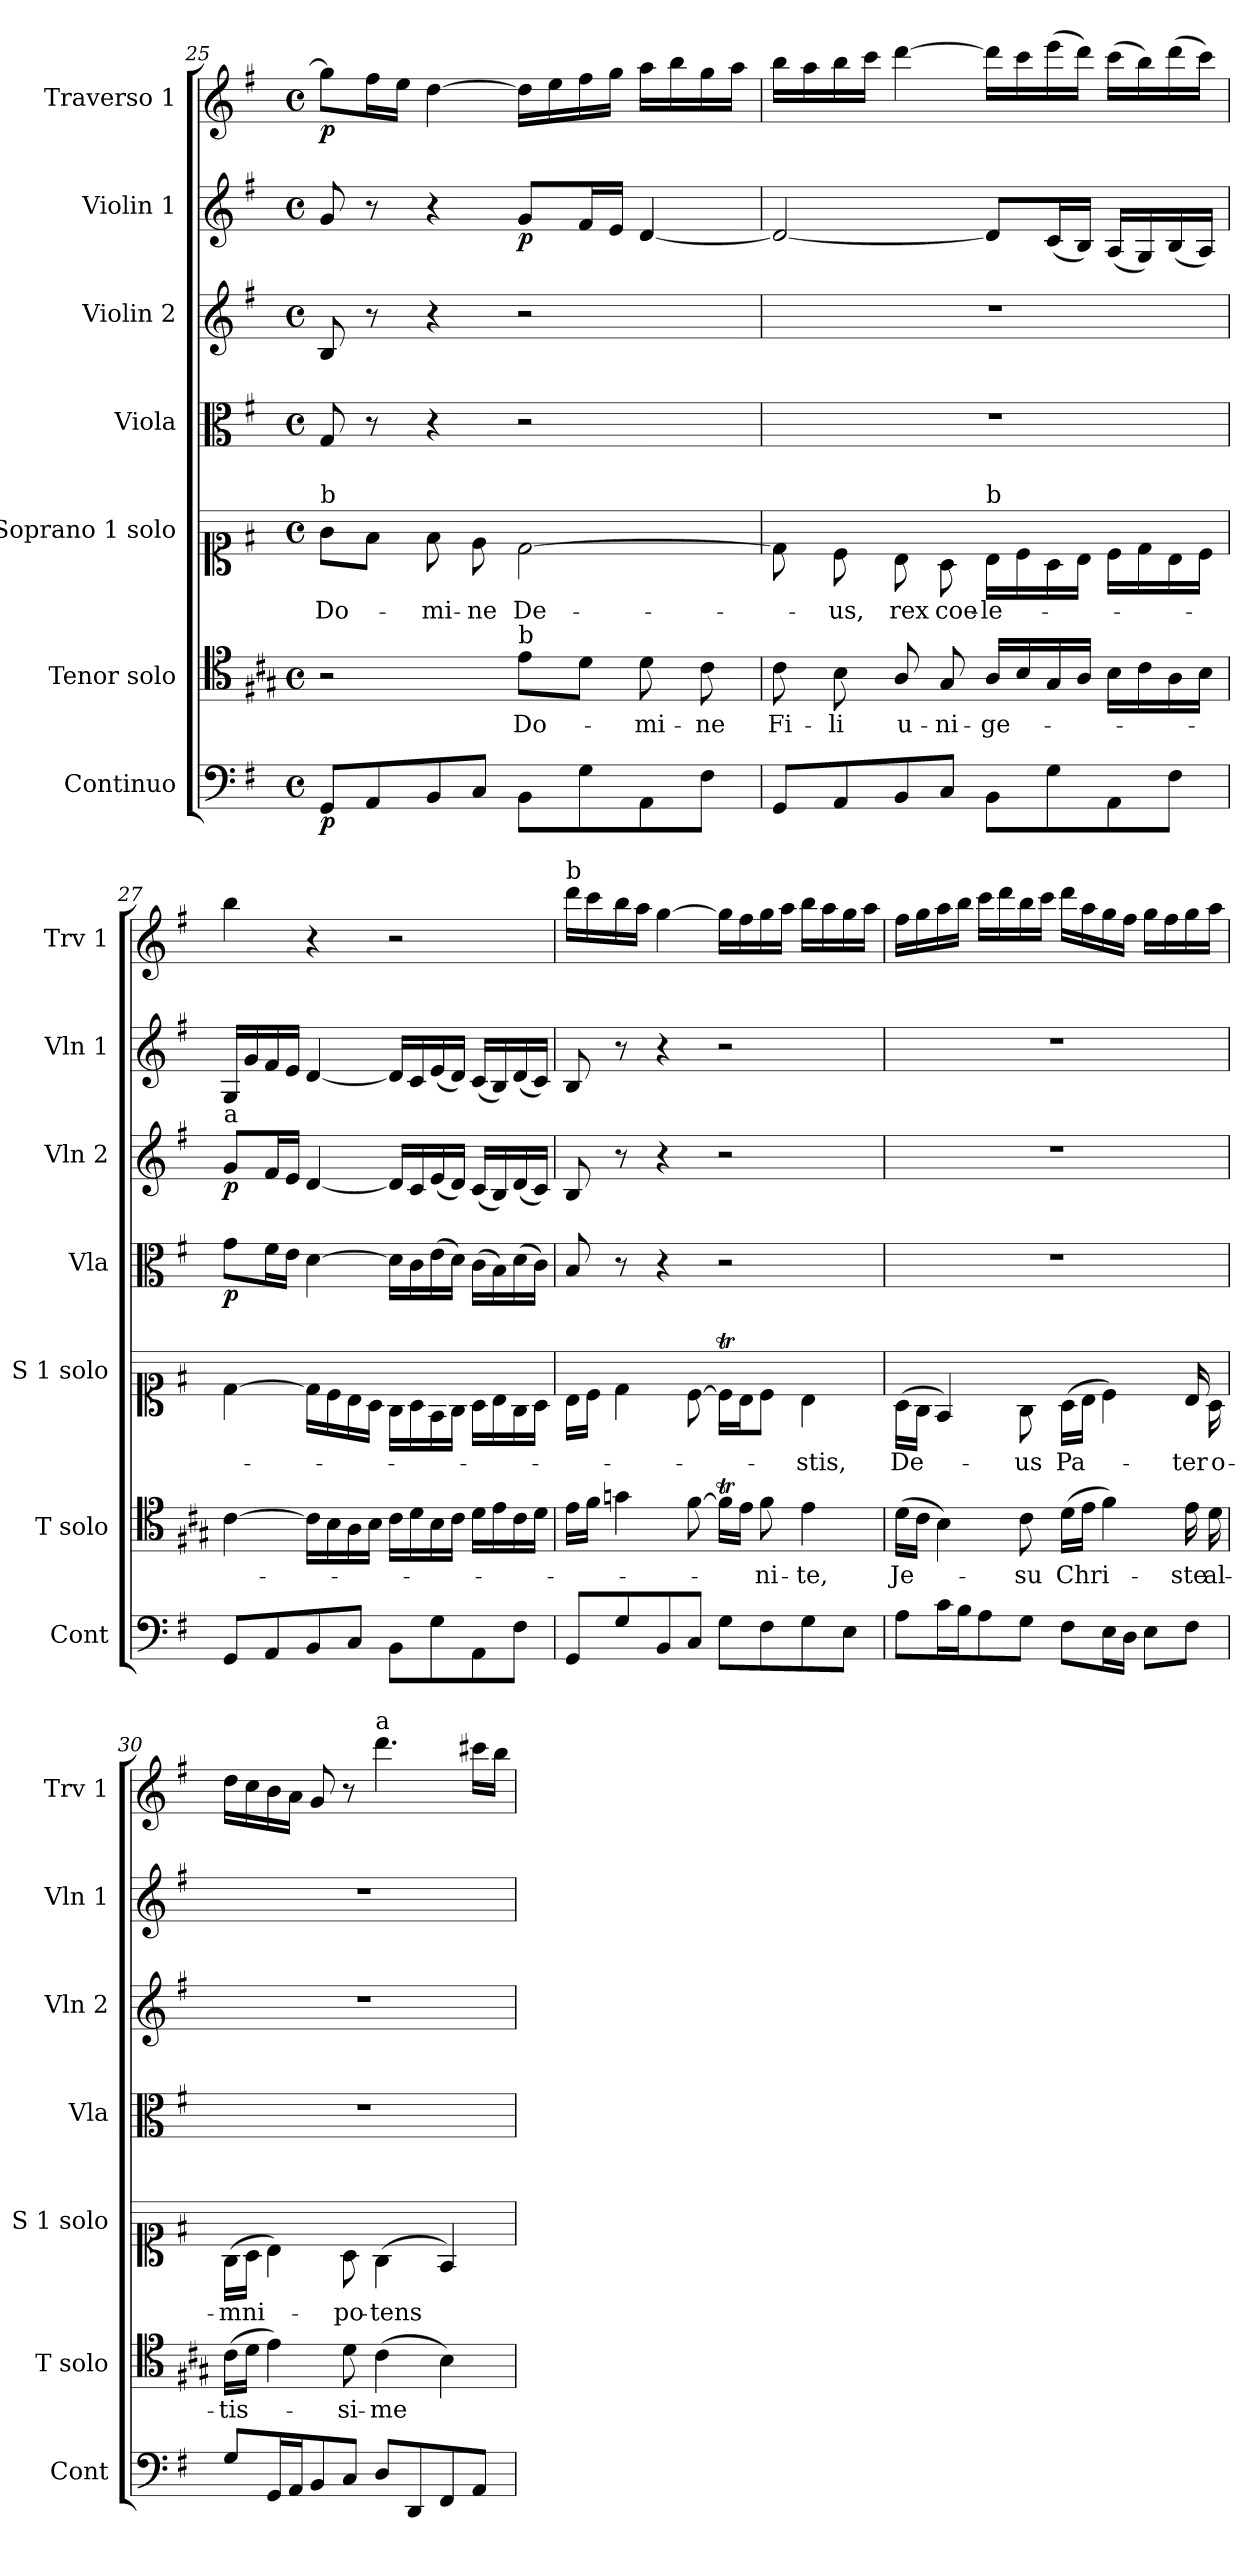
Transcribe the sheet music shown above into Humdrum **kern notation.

**kern	**dynam	**kern	**text	**kern	**text	**kern	**dynam	**kern	**dynam	**kern	**dynam	**kern	**dynam
*part7	*part7	*part6	*part6	*part5	*part5	*part4	*part4	*part3	*part3	*part2	*part2	*part1	*part1
*staff7	*staff7	*staff6	*staff6	*staff5	*staff5	*staff4	*staff4	*staff3	*staff3	*staff2	*staff2	*staff1	*staff1
*I"Continuo	*	*I"Tenor solo	*	*I"Soprano 1 solo	*	*I"Viola	*	*I"Violin 2	*	*I"Violin 1	*	*I"Traverso 1	*
*I'Cont	*	*I'T solo	*	*I'S 1 solo	*	*I'Vla	*	*I'Vln 2	*	*I'Vln 1	*	*I'Trv 1	*
*clefF4	*	*clefC4	*	*clefC1	*	*clefC3	*	*clefG2	*	*clefG2	*	*clefG2	*
*	*	*ITrd1c2	*	*ITrd-7c-12	*	*	*	*	*	*	*	*	*
*k[f#]	*	*k[f#]	*	*k[f#]	*	*k[f#]	*	*k[f#]	*	*k[f#]	*	*k[f#]	*
*M4/4	*	*M4/4	*	*M4/4	*	*M4/4	*	*M4/4	*	*M4/4	*	*M4/4	*
*met(c)	*	*met(c)	*	*met(c)	*	*met(c)	*	*met(c)	*	*met(c)	*	*met(c)	*
=25	=25	=25	=25	=25	=25	=25	=25	=25	=25	=25	=25	=25	=25
!	!	!	!	!LO:TX:a:t=b	!	!	!	!	!	!	!	!	!
!	!LO:DY:b	!	!	!	!LO:LY:b	!	!	!	!	!	!	!	!LO:DY:b
8GG/L	p	2r	.	8gg\L	Do-	8G/	.	8B/	.	8g/	.	8gg\L]	p
8AA/	.	.	.	8ff#\J	.	8r	.	8r	.	8r	.	16ff#\L	.
.	.	.	.	.	.	.	.	.	.	.	.	16ee\JJ	.
!	!	!	!	!	!LO:LY:b	!	!	!	!	!	!	!	!
8BB/	.	.	.	8ff#\	-mi-	4r	.	4r	.	4r	.	[4dd\	.
!	!	!	!	!	!LO:LY:b	!	!	!	!	!	!	!	!
8C/J	.	.	.	8ee\	-ne	.	.	.	.	.	.	.	.
!	!	!LO:TX:a:t=b	!	!	!	!	!	!	!	!	!	!	!
!	!	!	!LO:LY:b	!	!LO:LY:b	!	!	!	!	!	!LO:DY:b	!	!
8BB\L	.	8d\L	Do-	[2dd\	De-	2r	.	2r	.	8g/L	p	16dd\LL]	.
.	.	.	.	.	.	.	.	.	.	.	.	16ee\	.
8G\	.	8c\J	.	.	.	.	.	.	.	16f#/L	.	16ff#\	.
.	.	.	.	.	.	.	.	.	.	16e/JJ	.	16gg\JJ	.
!	!	!	!LO:LY:b	!	!	!	!	!	!	!	!	!	!
8AA\	.	8c\	-mi-	.	.	.	.	.	.	[4d/	.	16aa\LL	.
.	.	.	.	.	.	.	.	.	.	.	.	16bb\	.
!	!	!	!LO:LY:b	!	!	!	!	!	!	!	!	!	!
8F#\J	.	8B\	-ne	.	.	.	.	.	.	.	.	16gg\	.
.	.	.	.	.	.	.	.	.	.	.	.	16aa\JJ	.
=26	=26	=26	=26	=26	=26	=26	=26	=26	=26	=26	=26	=26	=26
!	!	!	!LO:LY:b	!	!	!	!	!	!	!	!	!	!
8GG/L	.	8B\	Fi-	8dd\]	.	1r	.	1r	.	2d/_	.	16bb\LL	.
.	.	.	.	.	.	.	.	.	.	.	.	16aa\	.
!	!	!	!LO:LY:b	!	!LO:LY:b	!	!	!	!	!	!	!	!
8AA/	.	8A\	-li	8cc\	-us,	.	.	.	.	.	.	16bb\	.
.	.	.	.	.	.	.	.	.	.	.	.	16ccc\JJ	.
!	!	!	!LO:LY:b	!	!LO:LY:b	!	!	!	!	!	!	!	!
8BB/	.	8G/	u-	8b\	rex	.	.	.	.	.	.	[4ddd\	.
!	!	!	!LO:LY:b	!	!LO:LY:b	!	!	!	!	!	!	!	!
8C/J	.	8F#/	-ni-	8a\	coe-	.	.	.	.	.	.	.	.
!	!	!	!	!LO:TX:a:t=b	!	!	!	!	!	!	!	!	!
!	!	!	!LO:LY:b	!	!LO:LY:b	!	!	!	!	!	!	!	!
8BB\L	.	16G/LL	-ge-	16b\LL	-le-	.	.	.	.	8d/L]	.	16ddd\LL]	.
.	.	16A/	.	16cc\	.	.	.	.	.	.	.	16ccc\	.
8G\	.	16F#/	.	16a\	.	.	.	.	.	(16c/L	.	(16eee\	.
.	.	16G/JJ	.	16b\JJ	.	.	.	.	.	16B/JJ)	.	16ddd\JJ)	.
8AA\	.	16A\LL	.	16cc\LL	.	.	.	.	.	(16A/LL	.	(16ccc\LL	.
.	.	16B\	.	16dd\	.	.	.	.	.	16G/)	.	16bb\)	.
8F#\J	.	16G\	.	16b\	.	.	.	.	.	(16B/	.	(16ddd\	.
.	.	16A\JJ	.	16cc\JJ	.	.	.	.	.	16A/JJ)	.	16ccc\JJ)	.
=27	=27	=27	=27	=27	=27	=27	=27	=27	=27	=27	=27	=27	=27
!	!	!	!	!	!	!	!	!LO:TX:a:t=a	!	!	!	!	!
!	!	!	!	!	!	!	!LO:DY:b	!	!LO:DY:b	!	!	!	!
8GG/L	.	[4B\	.	[4dd\	.	8g\L	p	8g/L	p	16G/LL	.	4bb\	.
.	.	.	.	.	.	.	.	.	.	16g/	.	.	.
8AA/	.	.	.	.	.	16f#\L	.	16f#/L	.	16f#/	.	.	.
.	.	.	.	.	.	16e\JJ	.	16e/JJ	.	16e/JJ	.	.	.
8BB/	.	16B\LL]	.	16dd\LL]	.	[4d\	.	[4d/	.	[4d/	.	4r	.
.	.	16A\	.	16cc\	.	.	.	.	.	.	.	.	.
8C/J	.	16G\	.	16b\	.	.	.	.	.	.	.	.	.
.	.	16A\JJ	.	16a\JJ	.	.	.	.	.	.	.	.	.
8BB\L	.	16B\LL	.	16g\LL	.	16d\LL]	.	16d/LL]	.	16d/LL]	.	2r	.
.	.	16c\	.	16a\	.	16c\	.	16c/	.	16c/	.	.	.
8G\	.	16A\	.	16f#\	.	(16e\	.	(16e/	.	(16e/	.	.	.
.	.	16B\JJ	.	16g\JJ	.	16d\JJ)	.	16d/JJ)	.	16d/JJ)	.	.	.
8AA\	.	16c\LL	.	16a\LL	.	(16c\LL	.	(16c/LL	.	(16c/LL	.	.	.
.	.	16d\	.	16b\	.	16B\)	.	16B/)	.	16B/)	.	.	.
8F#\J	.	16B\	.	16g\	.	(16d\	.	(16d/	.	(16d/	.	.	.
.	.	16c\JJ	.	16a\JJ	.	16c\JJ)	.	16c/JJ)	.	16c/JJ)	.	.	.
!!LO:LB:g=z
=28	=28	=28	=28	=28	=28	=28	=28	=28	=28	=28	=28	=28	=28
!	!	!	!	!	!	!	!	!	!	!	!	!LO:TX:a:t=b	!
8GG/L	.	16d\LL	.	16b\LL	.	8B/	.	8B/	.	8B/	.	16ddd\LL	.
.	.	16e\JJ	.	16cc\JJ	.	.	.	.	.	.	.	16ccc\	.
8G/	.	4fn\	.	4dd\	.	8r	.	8r	.	8r	.	16bb\	.
.	.	.	.	.	.	.	.	.	.	.	.	16aa\JJ	.
8BB/	.	.	.	.	.	4r	.	4r	.	4r	.	[4gg\	.
8C/J	.	[8e\	.	[8cc\	.	.	.	.	.	.	.	.	.
8G\L	.	16eT\LL]	.	16ccT\LL]	.	2r	.	2r	.	2r	.	16gg\LL]	.
.	.	16d\JJ	.	16b\J	.	.	.	.	.	.	.	16ff#\	.
!	!	!	!LO:LY:b	!	!	!	!	!	!	!	!	!	!
8F#\	.	8e\	-ni-	8cc\J	.	.	.	.	.	.	.	16gg\	.
.	.	.	.	.	.	.	.	.	.	.	.	16aa\JJ	.
!	!	!	!LO:LY:b	!	!LO:LY:b	!	!	!	!	!	!	!	!
8G\	.	4d\	-te,	4b\	-stis,	.	.	.	.	.	.	16bb\LL	.
.	.	.	.	.	.	.	.	.	.	.	.	16aa\	.
8E\J	.	.	.	.	.	.	.	.	.	.	.	16gg\	.
.	.	.	.	.	.	.	.	.	.	.	.	16aa\JJ	.
=29	=29	=29	=29	=29	=29	=29	=29	=29	=29	=29	=29	=29	=29
!	!	!	!LO:LY:b	!	!LO:LY:b	!	!	!	!	!	!	!	!
8A\L	.	(16c\LL	Je-	(16a\LL	De-	1r	.	1r	.	1r	.	16ff#\LL	.
.	.	16B\JJ	.	16g\JJ	.	.	.	.	.	.	.	16gg\	.
16c\L	.	4A\)	.	4f#/)	.	.	.	.	.	.	.	16aa\	.
16B\J	.	.	.	.	.	.	.	.	.	.	.	16bb\JJ	.
8A\	.	.	.	.	.	.	.	.	.	.	.	16ccc\LL	.
.	.	.	.	.	.	.	.	.	.	.	.	16ddd\	.
!	!	!	!LO:LY:b	!	!LO:LY:b	!	!	!	!	!	!	!	!
8G\J	.	8B\	-su	8g\	-us	.	.	.	.	.	.	16bb\	.
.	.	.	.	.	.	.	.	.	.	.	.	16ccc\JJ	.
!	!	!	!LO:LY:b	!	!LO:LY:b	!	!	!	!	!	!	!	!
8F#\L	.	(16c\LL	Chri-	(16a\LL	Pa-	.	.	.	.	.	.	16ddd\LL	.
.	.	16d\JJ	.	16b\JJ	.	.	.	.	.	.	.	16aa\	.
16E\L	.	4e\)	.	4cc\)	.	.	.	.	.	.	.	16gg\	.
16D\JJ	.	.	.	.	.	.	.	.	.	.	.	16ff#\JJ	.
8E\L	.	.	.	.	.	.	.	.	.	.	.	16gg\LL	.
.	.	.	.	.	.	.	.	.	.	.	.	16ff#\	.
!	!	!	!LO:LY:b	!	!LO:LY:b	!	!	!	!	!	!	!	!
8F#\J	.	16d\	-ste	16b/	-ter	.	.	.	.	.	.	16gg\	.
!	!	!	!LO:LY:b	!	!LO:LY:b	!	!	!	!	!	!	!	!
.	.	16c\	al-	16a\	o-	.	.	.	.	.	.	16aa\JJ	.
=30	=30	=30	=30	=30	=30	=30	=30	=30	=30	=30	=30	=30	=30
!	!	!	!LO:LY:b	!	!LO:LY:b	!	!	!	!	!	!	!	!
8G/L	.	(16B\LL	-tis-	(16g\LL	-mni-	1r	.	1r	.	1r	.	16dd\LL	.
.	.	16c\JJ	.	16a\JJ	.	.	.	.	.	.	.	16cc\	.
16GG/L	.	4d\)	.	4b\)	.	.	.	.	.	.	.	16b\	.
16AA/J	.	.	.	.	.	.	.	.	.	.	.	16a\JJ	.
8BB/	.	.	.	.	.	.	.	.	.	.	.	8g/	.
!	!	!	!LO:LY:b	!	!LO:LY:b	!	!	!	!	!	!	!	!
8C/J	.	8c\	-si-	8a\	-po-	.	.	.	.	.	.	8r	.
!	!	!	!	!	!	!	!	!	!	!	!	!LO:TX:a:t=a	!
!	!	!	!LO:LY:b	!	!LO:LY:b	!	!	!	!	!	!	!	!
8D/L	.	(4B\	-me	(4g\	-tens	.	.	.	.	.	.	4.ddd\	.
8DD/	.	.	.	.	.	.	.	.	.	.	.	.	.
8FF#/	.	4A\)	.	4f#/)	.	.	.	.	.	.	.	.	.
8AA/J	.	.	.	.	.	.	.	.	.	.	.	16ccc#X\LL	.
.	.	.	.	.	.	.	.	.	.	.	.	16bb\JJ	.
=	=	=	=	=	=	=	=	=	=	=	=	=	=
*-	*-	*-	*-	*-	*-	*-	*-	*-	*-	*-	*-	*-	*-
